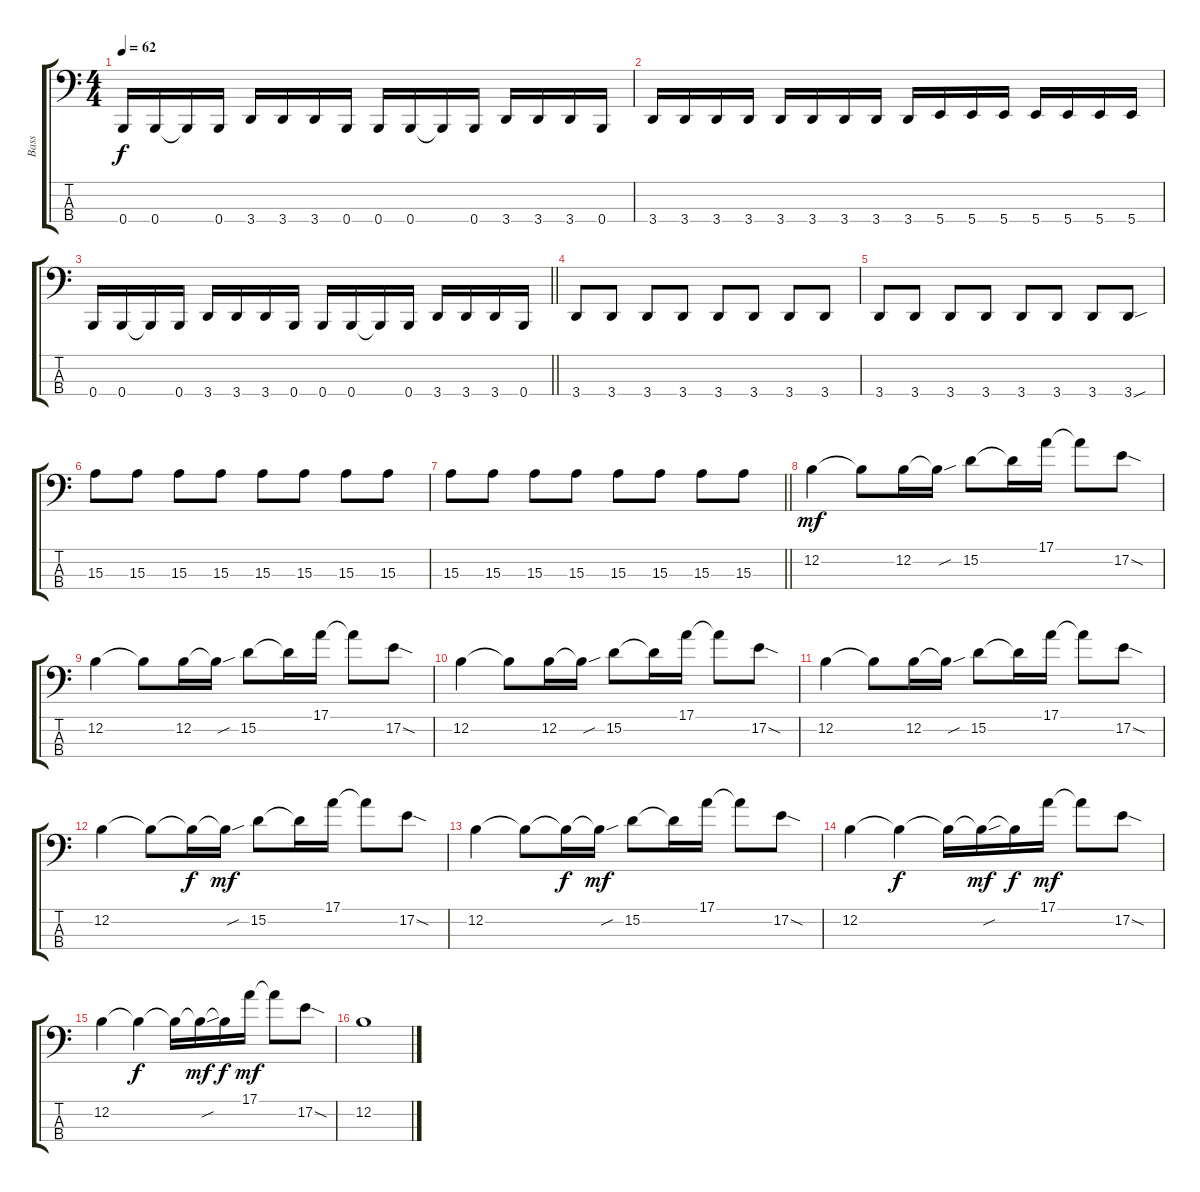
\track ("Bass" "Bass") {instrument electricbassfinger}
\staff {score tabs}
\tuning (E2 B1 Gb1 B0) {hide}
\ts (4 4)
\tempo 62
\clef f4
\ks c
0.4.16{dy f} 0.4.16 0.4{t}.16 0.4.16 3.4.16 3.4.16 3.4.16 0.4.16 0.4.16 0.4.16 0.4{t}.16 0.4.16 3.4.16 3.4.16 3.4.16 0.4.16 |
3.4.16 3.4.16 3.4.16 3.4.16 3.4.16 3.4.16 3.4.16 3.4.16 3.4.16 5.4.16 5.4.16 5.4.16 5.4.16 5.4.16 5.4.16 5.4.16 |
\barLineRight lightlight
0.4.16 0.4.16 0.4{t}.16 0.4.16 3.4.16 3.4.16 3.4.16 0.4.16 0.4.16 0.4.16 0.4{t}.16 0.4.16 3.4.16 3.4.16 3.4.16 0.4.16 |
\section ("" "")
3.4.8 3.4.8 3.4.8 3.4.8 3.4.8 3.4.8 3.4.8 3.4.8 |
3.4.8 3.4.8 3.4.8 3.4.8 3.4.8 3.4.8 3.4.8 3.4{sou}.8 |
15.3.8 15.3.8 15.3.8 15.3.8 15.3.8 15.3.8 15.3.8 15.3.8 |
\barLineRight lightlight
15.3.8 15.3.8 15.3.8 15.3.8 15.3.8 15.3.8 15.3.8 15.3.8 |
\section ("" "")
12.2.4{dy mf} 12.2{t}.8 12.2.16 12.2{sou t}.16 15.2.8 15.2{t}.16 17.1.16 17.1{t}.8 17.2{sod}.8 |
12.2.4 12.2{t}.8 12.2.16 12.2{sou t}.16 15.2.8 15.2{t}.16 17.1.16 17.1{t}.8 17.2{sod}.8 |
12.2.4 12.2{t}.8 12.2.16 12.2{sou t}.16 15.2.8 15.2{t}.16 17.1.16 17.1{t}.8 17.2{sod}.8 |
12.2.4 12.2{t}.8 12.2.16 12.2{sou t}.16 15.2.8 15.2{t}.16 17.1.16 17.1{t}.8 17.2{sod}.8 |
12.2.4 12.2{t}.8 12.2{t}.16{dy f} 12.2{sou t}.16{dy mf} 15.2.8 15.2{t}.16 17.1.16 17.1{t}.8 17.2{sod}.8 |
12.2.4 12.2{t}.8 12.2{t}.16{dy f} 12.2{sou t}.16{dy mf} 15.2.8 15.2{t}.16 17.1.16 17.1{t}.8 17.2{sod}.8 |
12.2.4 12.2{t}.4{dy f} 12.2{t}.16 12.2{sou t}.16{dy mf} 12.2{t}.16{dy f} 17.1.16{dy mf} 17.1{t}.8 17.2{sod}.8 |
12.2.4 12.2{t}.4{dy f} 12.2{t}.16 12.2{sou t}.16{dy mf} 12.2{t}.16{dy f} 17.1.16{dy mf} 17.1{t}.8 17.2{sod}.8 |
12.2.1
